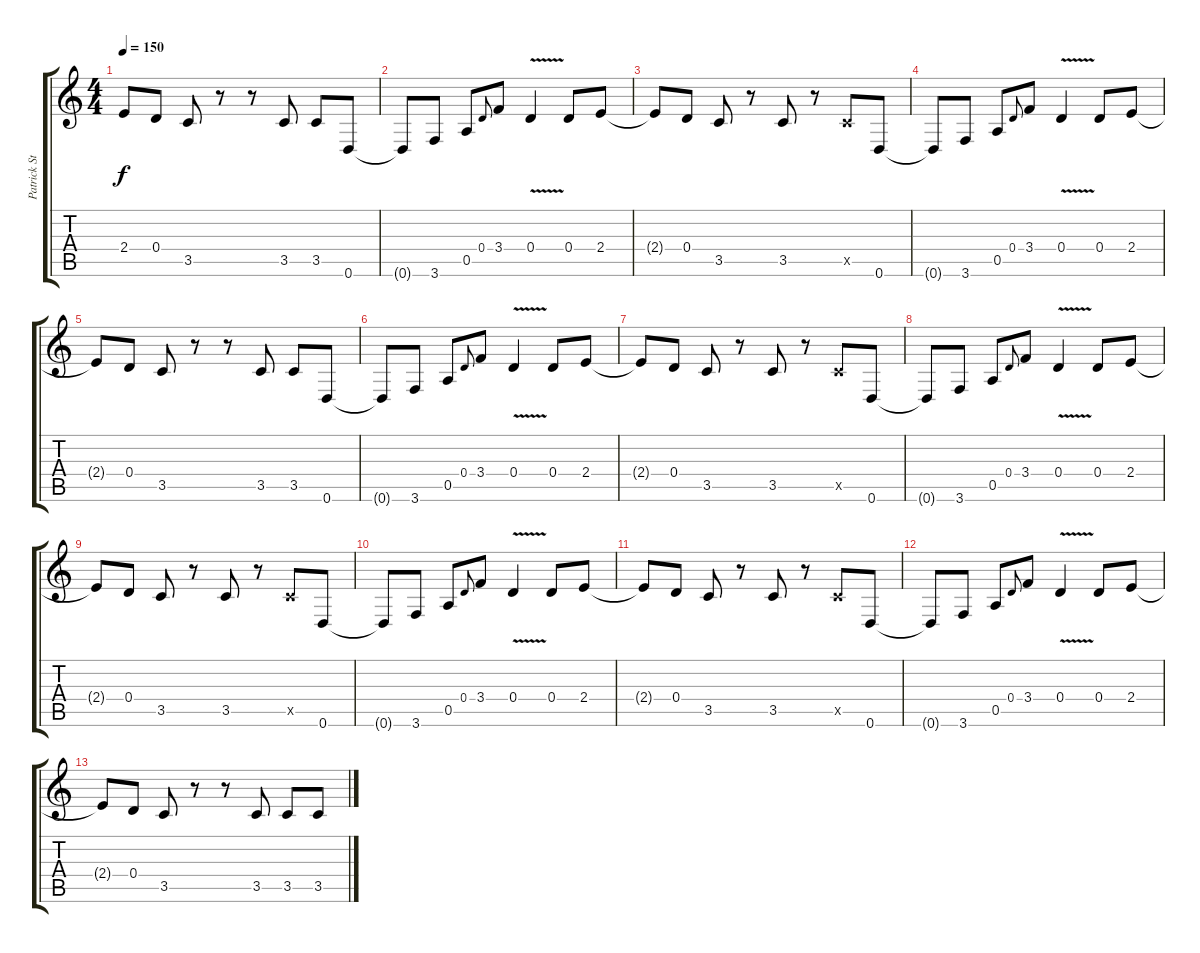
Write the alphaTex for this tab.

\track ("Patrick Stump (Rythmn Guitar)" "Patrick St") {instrument distortionguitar}
\staff {score tabs}
\tuning (E4 B3 G3 D3 A2 D2) {hide}
\ts (4 4)
\tempo 150
\clef g2
\ks c
2.4{t}.8{dy f} 0.4.8 3.5.8 r.8 r.8 3.5.8 3.5.8 0.6.8 |
0.6{t}.8 3.6.8 0.5.8 0.4.8{gr onbeat} 3.4.8 0.4{v}.4 0.4.8 2.4.8 |
2.4{t}.8 0.4.8 3.5.8 r.8 3.5.8 r.8 3.5{x}.8 0.6.8 |
0.6{t}.8 3.6.8 0.5.8 0.4.8{gr onbeat} 3.4.8 0.4{v}.4 0.4.8 2.4.8 |
2.4{t}.8 0.4.8 3.5.8 r.8 r.8 3.5.8 3.5.8 0.6.8 |
0.6{t}.8 3.6.8 0.5.8 0.4.8{gr onbeat} 3.4.8 0.4{v}.4 0.4.8 2.4.8 |
2.4{t}.8 0.4.8 3.5.8 r.8 3.5.8 r.8 3.5{x}.8 0.6.8 |
0.6{t}.8 3.6.8 0.5.8 0.4.8{gr onbeat} 3.4.8 0.4{v}.4 0.4.8 2.4.8 |
2.4{t}.8 0.4.8 3.5.8 r.8 3.5.8 r.8 3.5{x}.8 0.6.8 |
0.6{t}.8 3.6.8 0.5.8 0.4.8{gr onbeat} 3.4.8 0.4{v}.4 0.4.8 2.4.8 |
2.4{t}.8 0.4.8 3.5.8 r.8 3.5.8 r.8 3.5{x}.8 0.6.8 |
0.6{t}.8 3.6.8 0.5.8 0.4.8{gr onbeat} 3.4.8 0.4{v}.4 0.4.8 2.4.8 |
2.4{t}.8 0.4.8 3.5.8 r.8 r.8 3.5.8 3.5.8 3.5.8
